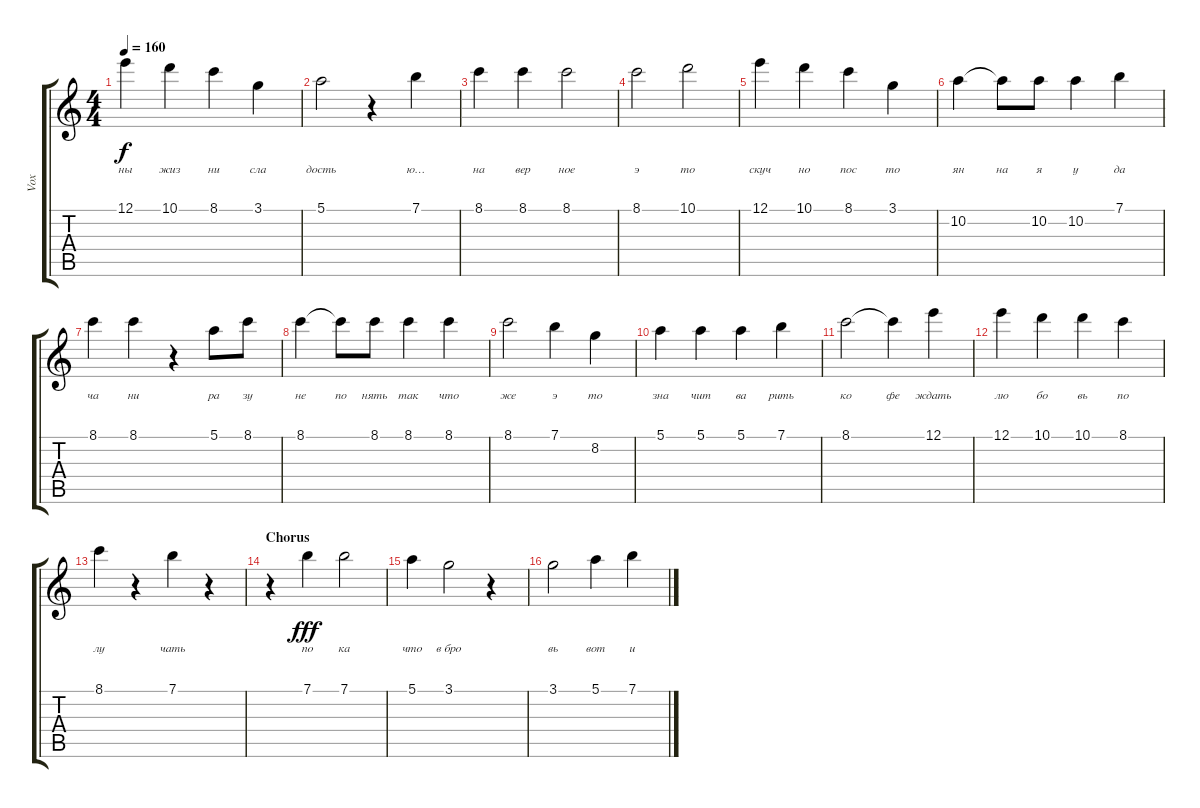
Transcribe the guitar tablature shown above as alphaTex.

\track ("Vox" "Vox") {instrument electricguitarjazz}
\staff {score tabs}
\tuning (E4 B3 G3 D3 A2 E2) {hide}
\ts (4 4)
\tempo 160
\clef g2
\ks c
12.1{t}.4{lyrics (0 "ны") lyrics (1 "") lyrics (2 "") lyrics (3 "") lyrics (4 "") dy f} 10.1.4{lyrics (0 "жиз") lyrics (1 "") lyrics (2 "") lyrics (3 "") lyrics (4 "")} 8.1.4{lyrics (0 "ни") lyrics (1 "") lyrics (2 "") lyrics (3 "") lyrics (4 "")} 3.1.4{lyrics (0 "сла") lyrics (1 "") lyrics (2 "") lyrics (3 "") lyrics (4 "")} |
5.1.2{lyrics (0 "дость") lyrics (1 "") lyrics (2 "") lyrics (3 "") lyrics (4 "")} r.4 7.1.4{lyrics (0 "ю…") lyrics (1 "") lyrics (2 "") lyrics (3 "") lyrics (4 "")} |
8.1.4{lyrics (0 "на") lyrics (1 "") lyrics (2 "") lyrics (3 "") lyrics (4 "")} 8.1.4{lyrics (0 "вер") lyrics (1 "") lyrics (2 "") lyrics (3 "") lyrics (4 "")} 8.1.2{lyrics (0 "ное") lyrics (1 "") lyrics (2 "") lyrics (3 "") lyrics (4 "")} |
8.1.2{lyrics (0 "э") lyrics (1 "") lyrics (2 "") lyrics (3 "") lyrics (4 "")} 10.1.2{lyrics (0 "то") lyrics (1 "") lyrics (2 "") lyrics (3 "") lyrics (4 "")} |
12.1.4{lyrics (0 "скуч") lyrics (1 "") lyrics (2 "") lyrics (3 "") lyrics (4 "")} 10.1.4{lyrics (0 "но") lyrics (1 "") lyrics (2 "") lyrics (3 "") lyrics (4 "")} 8.1.4{lyrics (0 "пос") lyrics (1 "") lyrics (2 "") lyrics (3 "") lyrics (4 "")} 3.1.4{lyrics (0 "то") lyrics (1 "") lyrics (2 "") lyrics (3 "") lyrics (4 "")} |
10.2.4{lyrics (0 "ян") lyrics (1 "") lyrics (2 "") lyrics (3 "") lyrics (4 "")} 10.2{t}.8{lyrics (0 "на") lyrics (1 "") lyrics (2 "") lyrics (3 "") lyrics (4 "")} 10.2.8{lyrics (0 "я") lyrics (1 "") lyrics (2 "") lyrics (3 "") lyrics (4 "")} 10.2.4{lyrics (0 "у") lyrics (1 "") lyrics (2 "") lyrics (3 "") lyrics (4 "")} 7.1.4{lyrics (0 "да") lyrics (1 "") lyrics (2 "") lyrics (3 "") lyrics (4 "")} |
8.1.4{lyrics (0 "ча") lyrics (1 "") lyrics (2 "") lyrics (3 "") lyrics (4 "")} 8.1.4{lyrics (0 "ни") lyrics (1 "") lyrics (2 "") lyrics (3 "") lyrics (4 "")} r.4 5.1.8{lyrics (0 "ра") lyrics (1 "") lyrics (2 "") lyrics (3 "") lyrics (4 "")} 8.1.8{lyrics (0 "зу") lyrics (1 "") lyrics (2 "") lyrics (3 "") lyrics (4 "")} |
8.1.4{lyrics (0 "не") lyrics (1 "") lyrics (2 "") lyrics (3 "") lyrics (4 "")} 8.1{t}.8{lyrics (0 "по") lyrics (1 "") lyrics (2 "") lyrics (3 "") lyrics (4 "")} 8.1.8{lyrics (0 "нять") lyrics (1 "") lyrics (2 "") lyrics (3 "") lyrics (4 "")} 8.1.4{lyrics (0 "так") lyrics (1 "") lyrics (2 "") lyrics (3 "") lyrics (4 "")} 8.1.4{lyrics (0 "что") lyrics (1 "") lyrics (2 "") lyrics (3 "") lyrics (4 "")} |
8.1.2{lyrics (0 "же") lyrics (1 "") lyrics (2 "") lyrics (3 "") lyrics (4 "")} 7.1.4{lyrics (0 "э") lyrics (1 "") lyrics (2 "") lyrics (3 "") lyrics (4 "")} 8.2.4{lyrics (0 "то") lyrics (1 "") lyrics (2 "") lyrics (3 "") lyrics (4 "")} |
5.1.4{lyrics (0 "зна") lyrics (1 "") lyrics (2 "") lyrics (3 "") lyrics (4 "")} 5.1.4{lyrics (0 "чит") lyrics (1 "") lyrics (2 "") lyrics (3 "") lyrics (4 "")} 5.1.4{lyrics (0 "ва") lyrics (1 "") lyrics (2 "") lyrics (3 "") lyrics (4 "")} 7.1.4{lyrics (0 "рить") lyrics (1 "") lyrics (2 "") lyrics (3 "") lyrics (4 "")} |
8.1.2{lyrics (0 "ко") lyrics (1 "") lyrics (2 "") lyrics (3 "") lyrics (4 "")} 8.1{t}.4{lyrics (0 "фе") lyrics (1 "") lyrics (2 "") lyrics (3 "") lyrics (4 "")} 12.1.4{lyrics (0 "ждать") lyrics (1 "") lyrics (2 "") lyrics (3 "") lyrics (4 "")} |
12.1.4{lyrics (0 "лю") lyrics (1 "") lyrics (2 "") lyrics (3 "") lyrics (4 "")} 10.1.4{lyrics (0 "бо") lyrics (1 "") lyrics (2 "") lyrics (3 "") lyrics (4 "")} 10.1.4{lyrics (0 "вь") lyrics (1 "") lyrics (2 "") lyrics (3 "") lyrics (4 "")} 8.1.4{lyrics (0 "по") lyrics (1 "") lyrics (2 "") lyrics (3 "") lyrics (4 "")} |
8.1.4{lyrics (0 "лу") lyrics (1 "") lyrics (2 "") lyrics (3 "") lyrics (4 "")} r.4 7.1.4{lyrics (0 "чать") lyrics (1 "") lyrics (2 "") lyrics (3 "") lyrics (4 "")} r.4 |
\section ("" "Chorus")
r.4 7.1.4{lyrics (0 "по") lyrics (1 "") lyrics (2 "") lyrics (3 "") lyrics (4 "") dy fff} 7.1.2{lyrics (0 "ка") lyrics (1 "") lyrics (2 "") lyrics (3 "") lyrics (4 "")} |
5.1.4{lyrics (0 "что") lyrics (1 "") lyrics (2 "") lyrics (3 "") lyrics (4 "")} 3.1.2{lyrics (0 "в бро") lyrics (1 "") lyrics (2 "") lyrics (3 "") lyrics (4 "")} r.4 |
3.1.2{lyrics (0 "вь") lyrics (1 "") lyrics (2 "") lyrics (3 "") lyrics (4 "")} 5.1.4{lyrics (0 "вот") lyrics (1 "") lyrics (2 "") lyrics (3 "") lyrics (4 "")} 7.1.4{lyrics (0 "и") lyrics (1 "") lyrics (2 "") lyrics (3 "") lyrics (4 "")}
